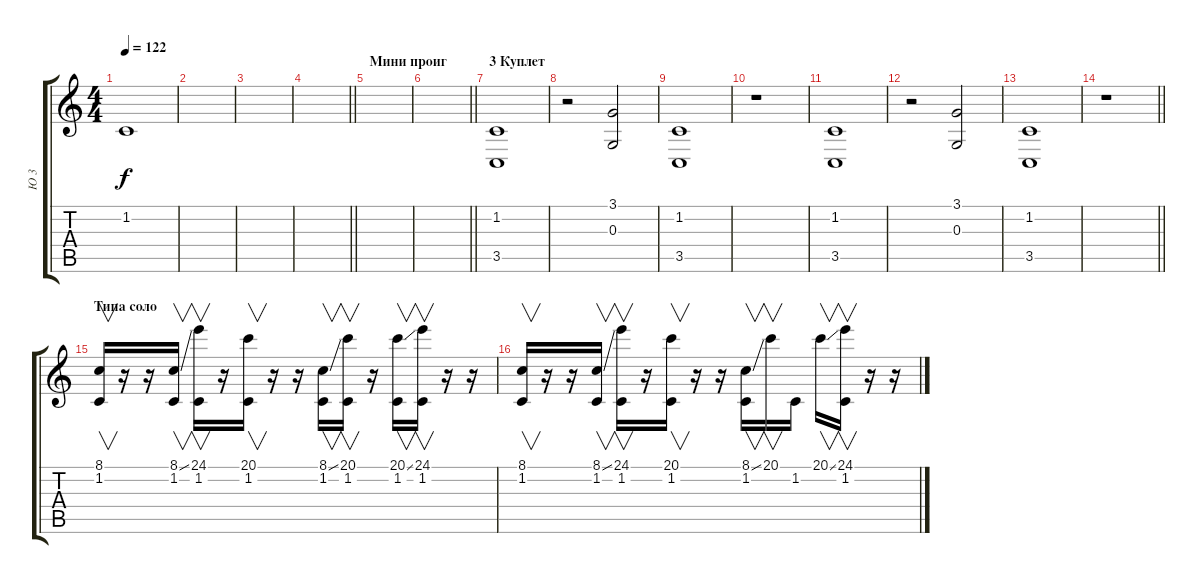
\track ("Ю 3" "Ю 3") {instrument pad4choir}
\staff {score tabs}
\tuning (E4 B3 G3 D3 A2 E2) {hide}
\ts (4 4)
\tempo 122
\clef g2
\ks c
1.2.1{dy f} |
|
|
\barLineRight lightlight
|
\section ("" "Мини проиг")
|
\barLineRight lightlight
|
\section ("" "3 Куплет")
(1.2 3.5).1 |
r.2 (3.1 0.3).2 |
(1.2 3.5).1 |
r.1 |
(1.2 3.5).1 |
r.2 (3.1 0.3).2 |
(1.2 3.5).1 |
\barLineRight lightlight
r.1 |
\section ("" "Типа соло")
(8.1 1.2).16{v} r.16 r.16 (8.1{ss} 1.2).16{v} (24.1 1.2).16{v} r.16 (20.1 1.2).16{v} r.16 r.16 (8.1{ss} 1.2).16{v} (20.1 1.2).16{v} r.16 (20.1{ss} 1.2).16{v} (24.1 1.2).16{v} r.16 r.16 |
(8.1 1.2).16{v} r.16 r.16 (8.1{ss} 1.2).16{v} (24.1 1.2).16{v} r.16 (20.1 1.2).16{v} r.16 r.16 (8.1{ss} 1.2).16{v} 20.1.16{v} 1.2.16 20.1{ss}.16{v} (24.1 1.2).16{v} r.16 r.16
